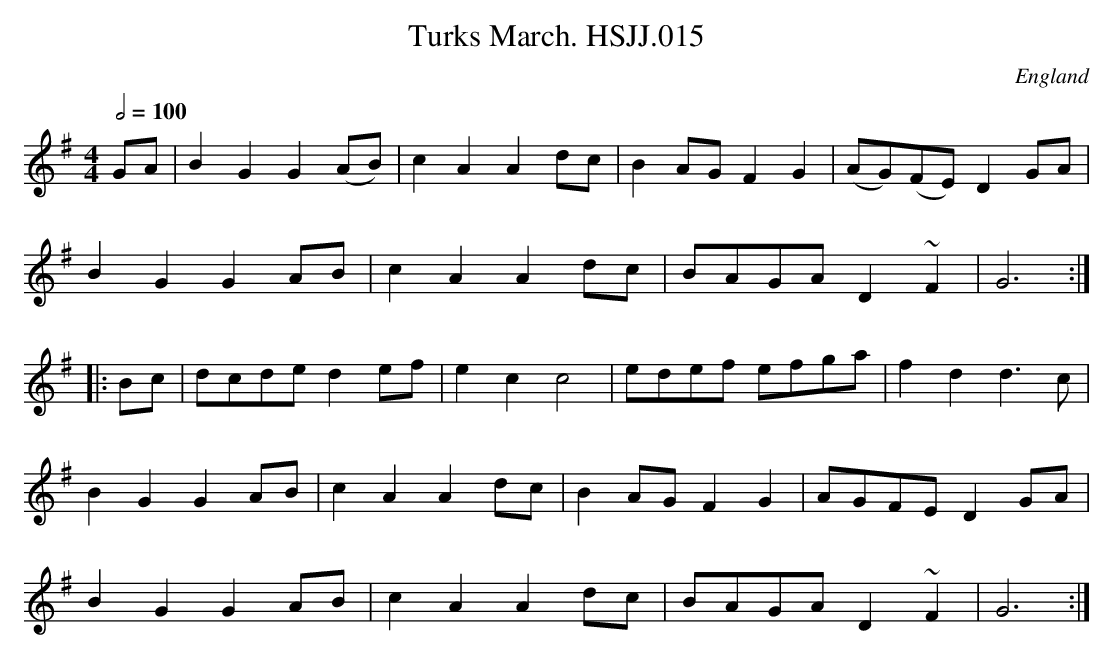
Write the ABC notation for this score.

X:1
T:Turks March. HSJJ.015
L:1/8
M:4/4
O:England
Q:1/2=100
K:G
GA|B2G2G2(AB)|c2A2A2dc|B2AGF2G2|(AG)(FE)D2GA|!
B2G2G2AB|c2A2A2dc|BAGAD2~F2|G6:|!
|:Bc|dcded2ef|e2c2c4|edef efga|f2d2d3c|!
B2G2G2AB|c2A2A2dc|B2AGF2G2|AGFED2GA|!
B2G2G2AB|c2A2A2dc|BAGAD2~F2|G6:|
